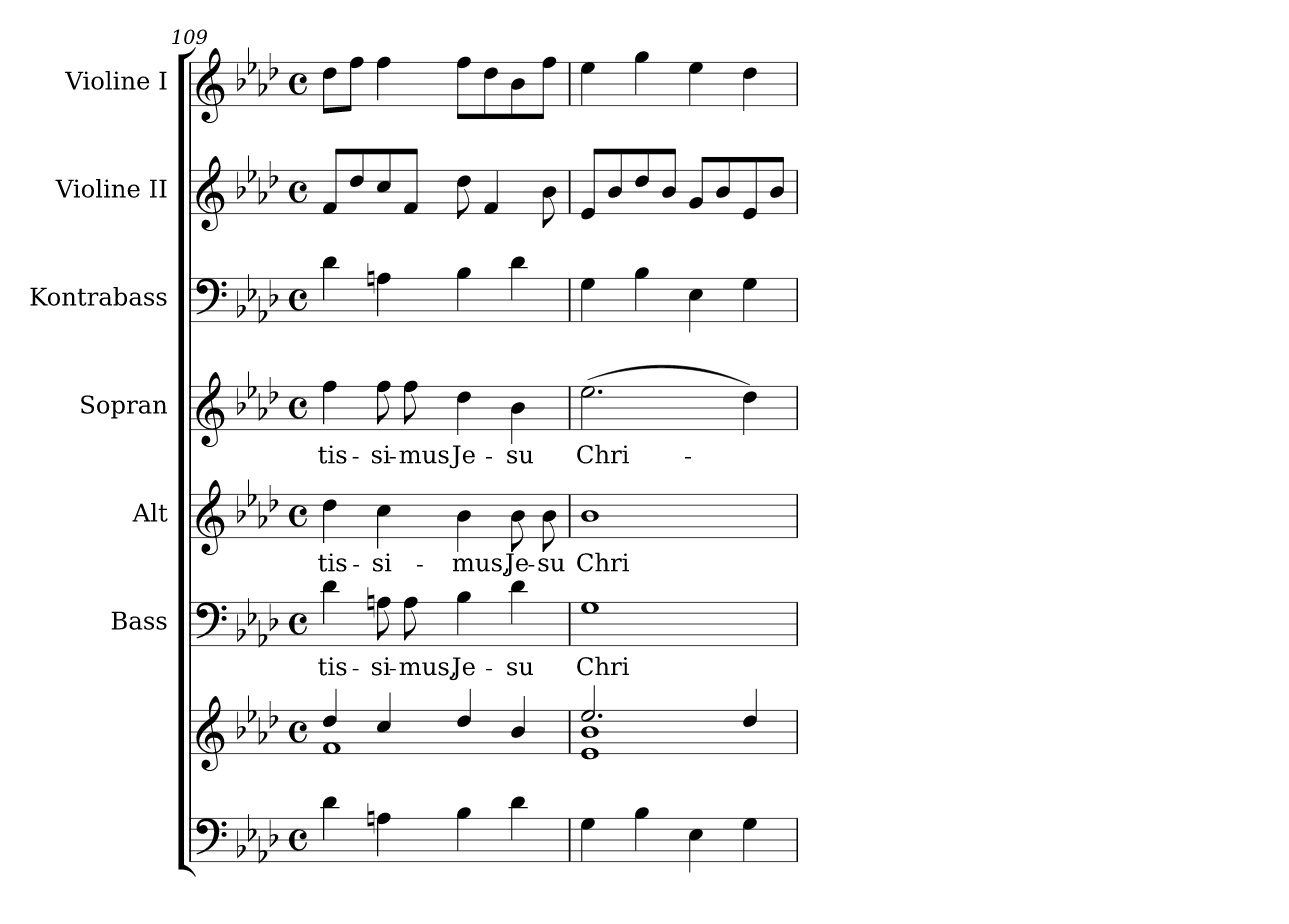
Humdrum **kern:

**kern	**kern	**kern	**text	**kern	**text	**kern	**text	**kern	**kern	**kern
*part7	*part7	*part6	*part6	*part5	*part5	*part4	*part4	*part3	*part2	*part1
*staff8	*staff7	*staff6	*staff6	*staff5	*staff5	*staff4	*staff4	*staff3	*staff2	*staff1
*	*	*I"Bass	*	*I"Alt	*	*I"Sopran	*	*I"Kontrabass	*I"Violine II	*I"Violine I
*	*	*I'B.	*	*I'A.	*	*I'S.	*	*I'Kb.	*I'Vl. II	*I'Vl. I
*clefF4	*clefG2	*clefF4	*	*clefG2	*	*clefG2	*	*clefF4	*clefG2	*clefG2
*	*	*	*	*	*	*	*	*ITrd7c12	*	*
*k[b-e-a-d-]	*k[b-e-a-d-]	*k[b-e-a-d-]	*	*k[b-e-a-d-]	*	*k[b-e-a-d-]	*	*k[b-e-a-d-]	*k[b-e-a-d-]	*k[b-e-a-d-]
*A-:	*A-:	*A-:	*	*A-:	*	*A-:	*	*A-:	*A-:	*A-:
*M4/4	*M4/4	*M4/4	*	*M4/4	*	*M4/4	*	*M4/4	*M4/4	*M4/4
*met(c)	*met(c)	*met(c)	*	*met(c)	*	*met(c)	*	*met(c)	*met(c)	*met(c)
=109	=109	=109	=109	=109	=109	=109	=109	=109	=109	=109
*	*^	*	*	*	*	*	*	*	*	*
!	!	!	!	!LO:LY:b	!	!LO:LY:b	!	!LO:LY:b	!	!	!
4d-\	4dd-/	1f	4d-\	-tis-	4dd-\	-tis-	4ff\	-tis-	4D-\	8f/L	8dd-\L
.	.	.	.	.	.	.	.	.	.	8dd-/	8ff\J
!	!	!	!	!LO:LY:b	!	!LO:LY:b	!	!LO:LY:b	!	!	!
4An\	4cc/	.	8An\	-si-	4cc\	-si-	8ff\	-si-	4AAn\	8cc/	4ff\
!	!	!	!	!LO:LY:b	!	!	!	!LO:LY:b	!	!	!
.	.	.	8A\	-mus,	.	.	8ff\	-mus	.	8f/J	.
!	!	!	!	!LO:LY:b	!	!LO:LY:b	!	!LO:LY:b	!	!	!
4B-\	4dd-/	.	4B-\	Je-	4b-\	-mus,	4dd-\	Je-	4BB-\	8dd-\	8ff\L
.	.	.	.	.	.	.	.	.	.	4f/	8dd-\
!	!	!	!	!LO:LY:b	!	!LO:LY:b	!	!LO:LY:b	!	!	!
4d-\	4b-/	.	4d-\	-su	8b-\	Je-	4b-\	-su	4D-\	.	8b-\
!	!	!	!	!	!	!LO:LY:b	!	!	!	!	!
.	.	.	.	.	8b-\	-su	.	.	.	8b-\	8ff\J
=110	=110	=110	=110	=110	=110	=110	=110	=110	=110	=110	=110
!	!	!	!	!LO:LY:b	!	!LO:LY:b	!	!LO:LY:b	!	!	!
4G\	2.ee-/	1e- 1b-	1G	Chri-	1b-	Chri-	(>2.ee-\	Chri-	4GG\	8e-/L	4ee-\
.	.	.	.	.	.	.	.	.	.	8b-/	.
4B-\	.	.	.	.	.	.	.	.	4BB-\	8dd-/	4gg\
.	.	.	.	.	.	.	.	.	.	8b-/J	.
4E-\	.	.	.	.	.	.	.	.	4EE-\	8g/L	4ee-\
.	.	.	.	.	.	.	.	.	.	8b-/	.
4G\	4dd-/	.	.	.	.	.	4dd-\)	.	4GG\	8e-/	4dd-\
.	.	.	.	.	.	.	.	.	.	8b-/J	.
*	*v	*v	*	*	*	*	*	*	*	*	*
=	=	=	=	=	=	=	=	=	=	=
*-	*-	*-	*-	*-	*-	*-	*-	*-	*-	*-
